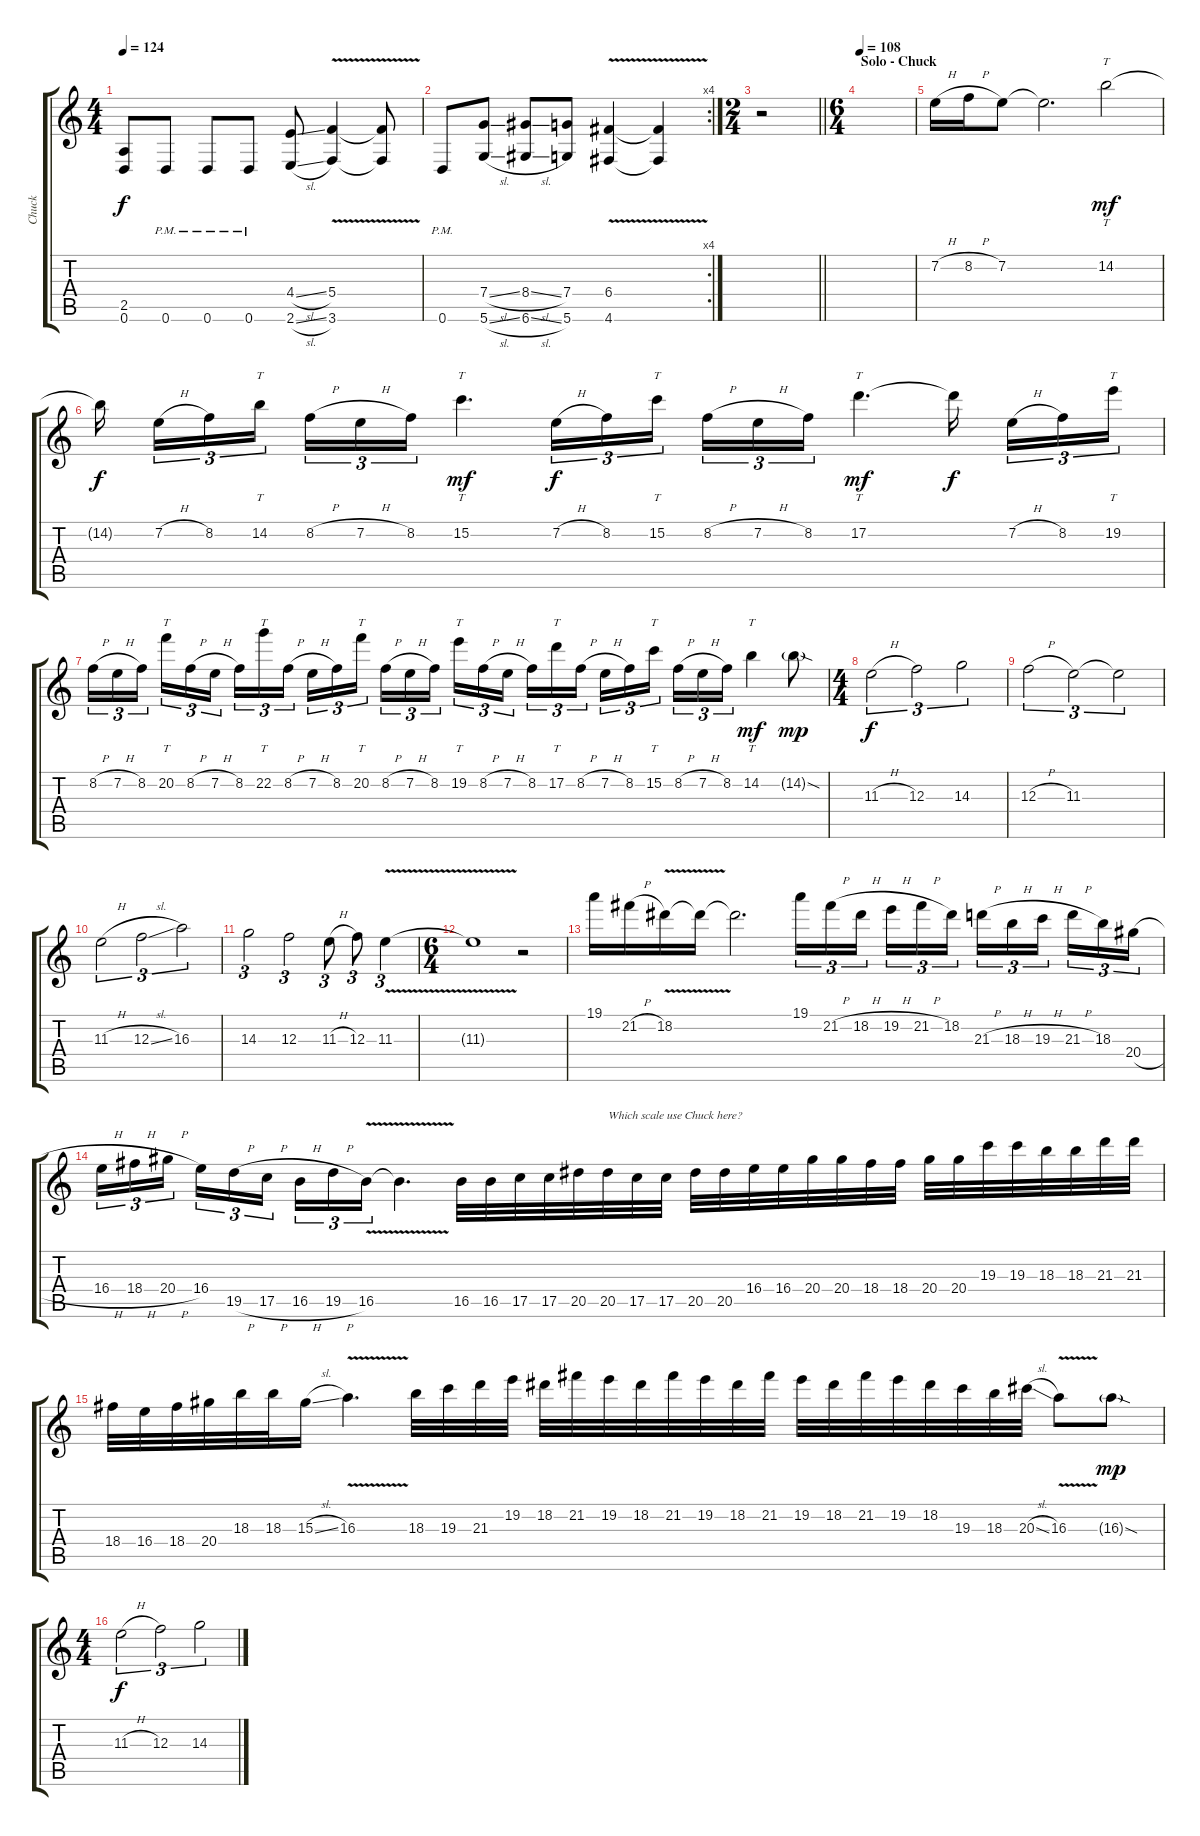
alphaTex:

\track ("Chuck" "Chuck") {instrument distortionguitar}
\staff {score tabs}
\tuning (D4 A3 F3 C3 G2 D2) {hide}
\ts (4 4)
\tempo 124
\clef g2
\ks c
(2.5 0.6).8{dy f} 0.6{pm}.8 0.6{pm}.8 0.6{pm}.8 (4.4{sl} 2.6{sl}).8 (5.4{v} 3.6{v}).4 (5.4{t} 3.6{t}).8 |
\rc 4
0.6{pm}.8 (7.4{sl} 5.6{sl}).8 (8.4{sl} 6.6{sl}).8 (7.4 5.6).8 (6.4 4.6{v}).4 (6.4{t} 4.6{t}).4 |
\ts (2 4)
\barLineRight lightlight
r.2 |
\ts (6 4)
\section ("" "Solo - Chuck")
\tempo 108
|
7.2{h}.16 8.2{h}.16 7.2.8 7.2{t}.2{d} 14.2.2{tt dy mf} |
14.2{t}.16{dy f beam splitsecondary} 7.2{h}.16{tu (3 2)} 8.2.16{tu (3 2)} 14.2.16{tt tu (3 2) beam splitsecondary} 8.2{h}.16{tu (3 2)} 7.2{h}.16{tu (3 2)} 8.2.16{tu (3 2)} 15.2.4{tt d dy mf} 7.2{h}.16{tu (3 2) dy f} 8.2.16{tu (3 2)} 15.2.16{tt tu (3 2) beam splitsecondary} 8.2{h}.16{tu (3 2)} 7.2{h}.16{tu (3 2)} 8.2.16{tu (3 2)} 17.2.4{tt d dy mf} 17.2{t}.16{dy f beam splitsecondary} 7.2{h}.16{tu (3 2)} 8.2.16{tu (3 2)} 19.2.16{tt tu (3 2)} |
8.2{h}.16{tu (3 2)} 7.2{h}.16{tu (3 2)} 8.2.16{tu (3 2) beam splitsecondary} 20.2.16{tt tu (3 2)} 8.2{h}.16{tu (3 2)} 7.2{h}.16{tu (3 2) beam splitsecondary} 8.2.16{tu (3 2)} 22.2.16{tt tu (3 2)} 8.2{h}.16{tu (3 2) beam splitsecondary} 7.2{h}.16{tu (3 2)} 8.2.16{tu (3 2)} 20.2.16{tt tu (3 2) beam splitsecondary} 8.2{h}.16{tu (3 2)} 7.2{h}.16{tu (3 2)} 8.2.16{tu (3 2) beam splitsecondary} 19.2.16{tt tu (3 2)} 8.2{h}.16{tu (3 2)} 7.2{h}.16{tu (3 2)} 8.2.16{tu (3 2)} 17.2.16{tt tu (3 2)} 8.2{h}.16{tu (3 2) beam splitsecondary} 7.2{h}.16{tu (3 2)} 8.2.16{tu (3 2)} 15.2.16{tt tu (3 2) beam splitsecondary} 8.2{h}.16{tu (3 2)} 7.2{h}.16{tu (3 2)} 8.2.16{tu (3 2)} 14.2.4{tt dy mf} 14.2{sod g}.8{dy mp} |
\ts (4 4)
11.3{h}.2{tu (3 2) dy f} 12.3.2{tu (3 2)} 14.3.2{tu (3 2)} |
12.3{h}.2{tu (3 2)} 11.3.2{tu (3 2)} 11.3{t}.2{tu (3 2)} |
11.3{h}.2{tu (3 2)} 12.3{sl}.2{tu (3 2)} 16.3.2{tu (3 2)} |
14.3.2{tu (3 2)} 12.3.2{tu (3 2)} 11.3{h}.8{tu (3 2)} 12.3.8{tu (3 2)} 11.3{v}.4{tu (3 2)} |
\ts (6 4)
11.3{t}.1 r.2 |
19.1.16 21.2{h}.16 18.2{v}.16 18.2{t}.16 18.2{t}.2{d} 19.1.16{tu (3 2)} 21.2{h}.16{tu (3 2)} 18.2{h}.16{tu (3 2) beam splitsecondary} 19.2{h}.16{tu (3 2)} 21.2{h}.16{tu (3 2)} 18.2.16{tu (3 2) beam splitsecondary} 21.3{h}.16{tu (3 2)} 18.3{h}.16{tu (3 2)} 19.3{h}.16{tu (3 2) beam splitsecondary} 21.3{h}.16{tu (3 2)} 18.3.16{tu (3 2)} 20.4{h}.16{tu (3 2)} |
16.4{h}.16{tu (3 2)} 18.4{h}.16{tu (3 2)} 20.4{h}.16{tu (3 2) beam splitsecondary} 16.4.16{tu (3 2)} 19.5{h}.16{tu (3 2)} 17.5{h}.16{tu (3 2) beam splitsecondary} 16.5{h}.16{tu (3 2)} 19.5{h}.16{tu (3 2)} 16.5{v}.16{tu (3 2)} 16.5{t}.4{d} 16.5.32 16.5.32 17.5.32 17.5.32 20.5.32 20.5.32{txt "Which scale use Chuck here?"} 17.5.32 17.5.32 20.5.32 20.5.32 16.4.32 16.4.32 20.4.32 20.4.32 18.4.32 18.4.32 20.4.32 20.4.32 19.3.32 19.3.32 18.3.32 18.3.32 21.3.32 21.3.32 |
18.4.32 16.4.32 18.4.32 20.4.32 18.3.32 18.3.32 15.3{sl}.16 16.3{v}.4{d} 18.3.32 19.3.32 21.3.32 19.2.32 18.2.32 21.2.32 19.2.32 18.2.32 21.2.32 19.2.32 18.2.32 21.2.32 19.2.32 18.2.32 21.2.32 19.2.32 18.2.32 19.3.32 18.3.32 20.3{sl}.32 16.3{v}.8 16.3{sod g}.8{dy mp} |
\ts (4 4)
11.3{h}.2{tu (3 2) dy f} 12.3.2{tu (3 2)} 14.3.2{tu (3 2)}
